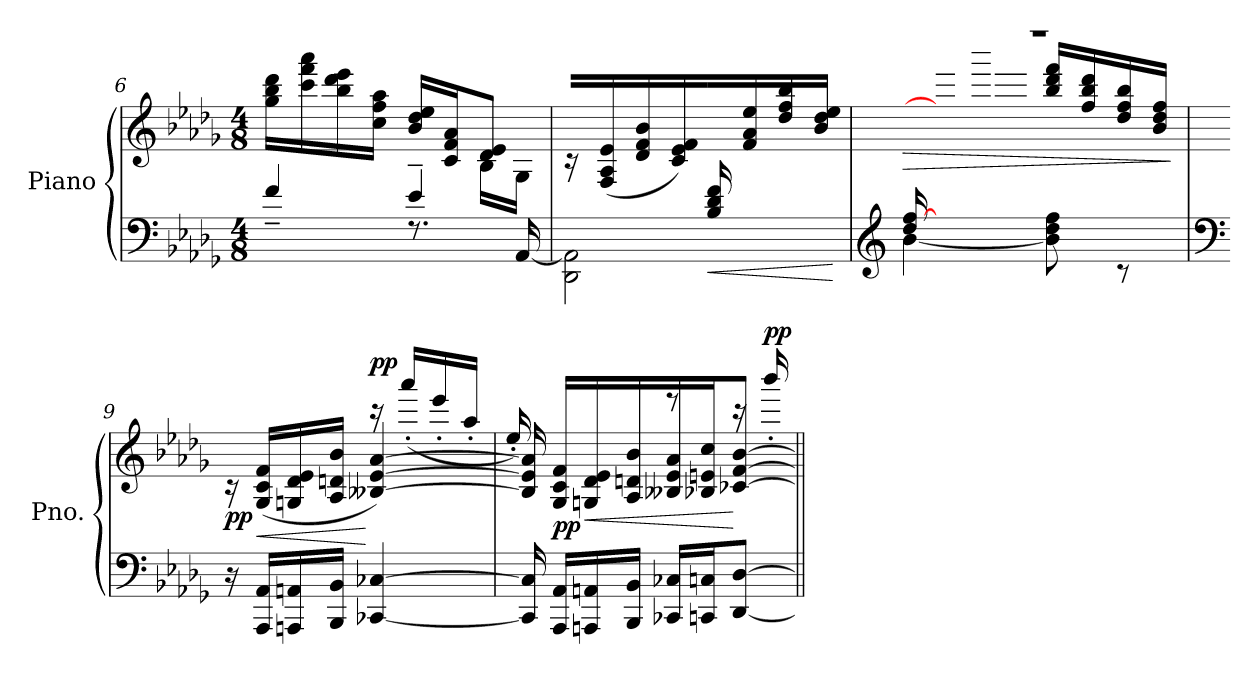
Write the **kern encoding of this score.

**kern	**kern	**dynam
*part1	*part1	*part1
*staff2	*staff1	*staff1/2
*I"Piano	*	*
*I'Pno.	*	*
*clefF4	*clefG2	*
*k[b-e-a-d-g-]	*k[b-e-a-d-g-]	*
*D-:	*D-:	*
*M4/8	*M4/8	*
=6	=6	=6
*^	*^	*
4f~>/	4ryy	16gg-\ 16bb-\ 16ddd-\LL	4.ryy	.
.	.	16ccc\ 16fff\ 16aaa-\	.	.
.	.	16bb-\ 16ddd-\ 16eee-\	.	.
.	.	16cc\ 16ff\ 16aa-\JJ	.	.
4e-~>/	8.rF	16b-/ 16dd-/ 16ee-/LL	.	.
.	.	16c/ 16f/ 16a-/J	.	.
.	.	8d-/ 8e-/J	16B-\LL	.
.	[>16AA-/	.	16G-\JJ	.
*	*	*v	*v	*
=7	=7	=7	=7
*	*^	*	*
4ryy	2ryy	2DD-\ 2AA-\]	16r	.
.	.	.	(>16F/ 16A-/ 16e-/LL	.
.	.	.	16d-/ 16f/ 16b-/	.
.	.	.	16c/ 16e-/ 16f/JJ)	.
!	!	!	!	!LO:HP:b=2
(>16B-/ 16d-/ 16f/LL	.	.	16ryy	<
8.ryy	.	.	16f\ 16a-\ 16ee-\	.
.	.	.	16dd-\ 16ff\ 16bb-\	.
.	.	.	16b-\ 16dd-\ 16ee-\JJ)	.
*v	*v	*v	*	*
.	.	[
!!LO:LB:g=z
=8	=8	=8
*clefG2	*	*
*^	*	*
!	!	!	!LO:HP:b
*	*	*^	*
(>16dd-/ [>16ff/LL	[<4b-\	2r	16ryy	>
4..ryy	.	.	16ff\] 16aa-\ 16eee-\	.
.	.	.	16ddd-\ 16fff\ 16bbb-\	.
.	.	.	16ccc\ 16eee-\ 16fff\JJ	.
.	8b-\] 8dd-\ 8ff\	.	16bb-/ 16ddd-/ 16fff/LL	.
.	.	.	16ff/ 16bb-/ 16ddd-/	.
.	8rc	.	16dd-/ 16ff/ 16bb-/	.
.	.	.	16b-/ 16dd-/ 16ff/JJ)	.
*v	*v	*	*	*
*	*v	*v	*
.	.	]
=9	=9	=9
*clefF4	*	*
*	*^	*
!	!	!	!LO:DY:b
16r	16rc	4ryy	pp
!	!	!	!LO:HP:b
16AAA-/ 16AA-/LL	(>16G-/ 16c/ 16f/LL	.	<
16AAAn/ 16AAn/	16Gn/ 16d-/ 16e-/	.	.
16BBB-/ 16BB-/JJ	16A-/ 16dn/ 16b-/JJ	.	.
!	!	!	!LO:DY:n=1:a
[4CC-X/ [4C-X/	[>4B--X/ [>4e-/ [>4a-/)	16rccc	[ pp
.	.	(>16aaa-'>/LL	.
.	.	16eee-'>/	.
.	.	16aa-'>/JJ	.
=10	=10	=10	=10
16CC-/] 16C-/]	16B--/] 16e-/] 16a-/]	16ee-'>/)	.
!	!	!	!LO:DY:b
16AAA-/ 16AA-/LL	16G-/ 16c/ 16f/LL	16ryy	pp
!	!	!	!LO:HP:b
16AAAn/ 16AAn/	16Gn/ 16d-/ 16e-/	8ryy	<
16BBB-/ 16BB-/JJ	16A-/ 16dn/ 16b-/	.	.
16CC-X/ 16C-X/LL	16B--X/ 16e-/ 16a-/	8reee	.
16CCn/ 16Cn/J	16B-X/ 16en/ 16cc/J	.	.
[8DD-/ [8D-/J	[>8c-X/ [>8f/ [>8b-/J	16rccc	[
!	!	!	!LO:DY:a
.	.	16bbb-'>/	pp
*	*v	*v	*
=||	=||	=||
*-	*-	*-
